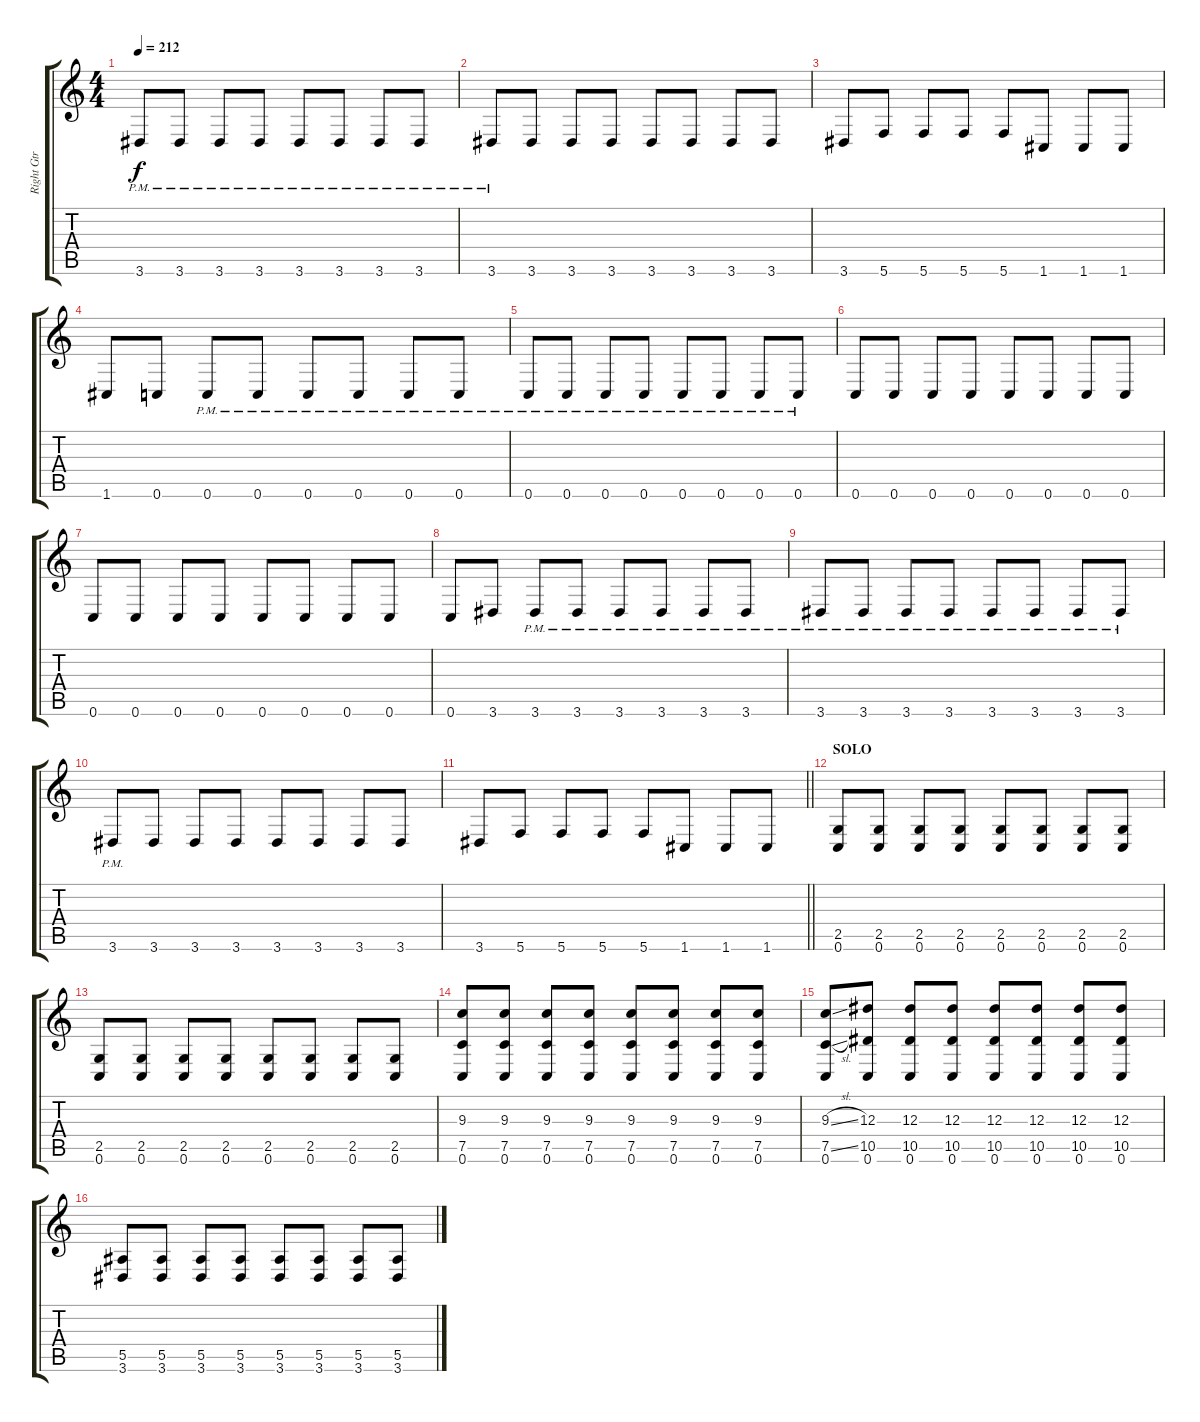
\track ("Right Gtr" "Right Gtr") {instrument distortionguitar}
\staff {score tabs}
\tuning (C4 G3 Eb3 Bb2 F2 C2) {hide}
\ts (4 4)
\tempo 212
\clef g2
\ks c
3.6{pm}.8{dy f} 3.6{pm}.8 3.6{pm}.8 3.6{pm}.8 3.6{pm}.8 3.6{pm}.8 3.6{pm}.8 3.6{pm}.8 |
3.6{pm}.8 3.6.8 3.6.8 3.6.8 3.6.8 3.6.8 3.6.8 3.6.8 |
3.6.8 5.6.8 5.6.8 5.6.8 5.6.8 1.6.8 1.6.8 1.6.8 |
1.6.8 0.6.8 0.6{pm}.8 0.6{pm}.8 0.6{pm}.8 0.6{pm}.8 0.6{pm}.8 0.6{pm}.8 |
0.6{pm}.8 0.6{pm}.8 0.6{pm}.8 0.6{pm}.8 0.6{pm}.8 0.6{pm}.8 0.6{pm}.8 0.6{pm}.8 |
0.6.8 0.6.8 0.6.8 0.6.8 0.6.8 0.6.8 0.6.8 0.6.8 |
0.6.8 0.6.8 0.6.8 0.6.8 0.6.8 0.6.8 0.6.8 0.6.8 |
0.6.8 3.6.8 3.6{pm}.8 3.6{pm}.8 3.6{pm}.8 3.6{pm}.8 3.6{pm}.8 3.6{pm}.8 |
3.6{pm}.8 3.6{pm}.8 3.6{pm}.8 3.6{pm}.8 3.6{pm}.8 3.6{pm}.8 3.6{pm}.8 3.6{pm}.8 |
3.6{pm}.8 3.6.8 3.6.8 3.6.8 3.6.8 3.6.8 3.6.8 3.6.8 |
\barLineRight lightlight
3.6.8 5.6.8 5.6.8 5.6.8 5.6.8 1.6.8 1.6.8 1.6.8 |
\section ("" "SOLO")
(2.5 0.6).8 (2.5 0.6).8 (2.5 0.6).8 (2.5 0.6).8 (2.5 0.6).8 (2.5 0.6).8 (2.5 0.6).8 (2.5 0.6).8 |
(2.5 0.6).8 (2.5 0.6).8 (2.5 0.6).8 (2.5 0.6).8 (2.5 0.6).8 (2.5 0.6).8 (2.5 0.6).8 (2.5 0.6).8 |
(9.3 7.5 0.6).8 (9.3 7.5 0.6).8 (9.3 7.5 0.6).8 (9.3 7.5 0.6).8 (9.3 7.5 0.6).8 (9.3 7.5 0.6).8 (9.3 7.5 0.6).8 (9.3 7.5 0.6).8 |
(9.3{sl} 7.5{sl} 0.6).8 (12.3 10.5 0.6).8 (12.3 10.5 0.6).8 (12.3 10.5 0.6).8 (12.3 10.5 0.6).8 (12.3 10.5 0.6).8 (12.3 10.5 0.6).8 (12.3 10.5 0.6).8 |
(5.5 3.6).8 (5.5 3.6).8 (5.5 3.6).8 (5.5 3.6).8 (5.5 3.6).8 (5.5 3.6).8 (5.5 3.6).8 (5.5 3.6).8
